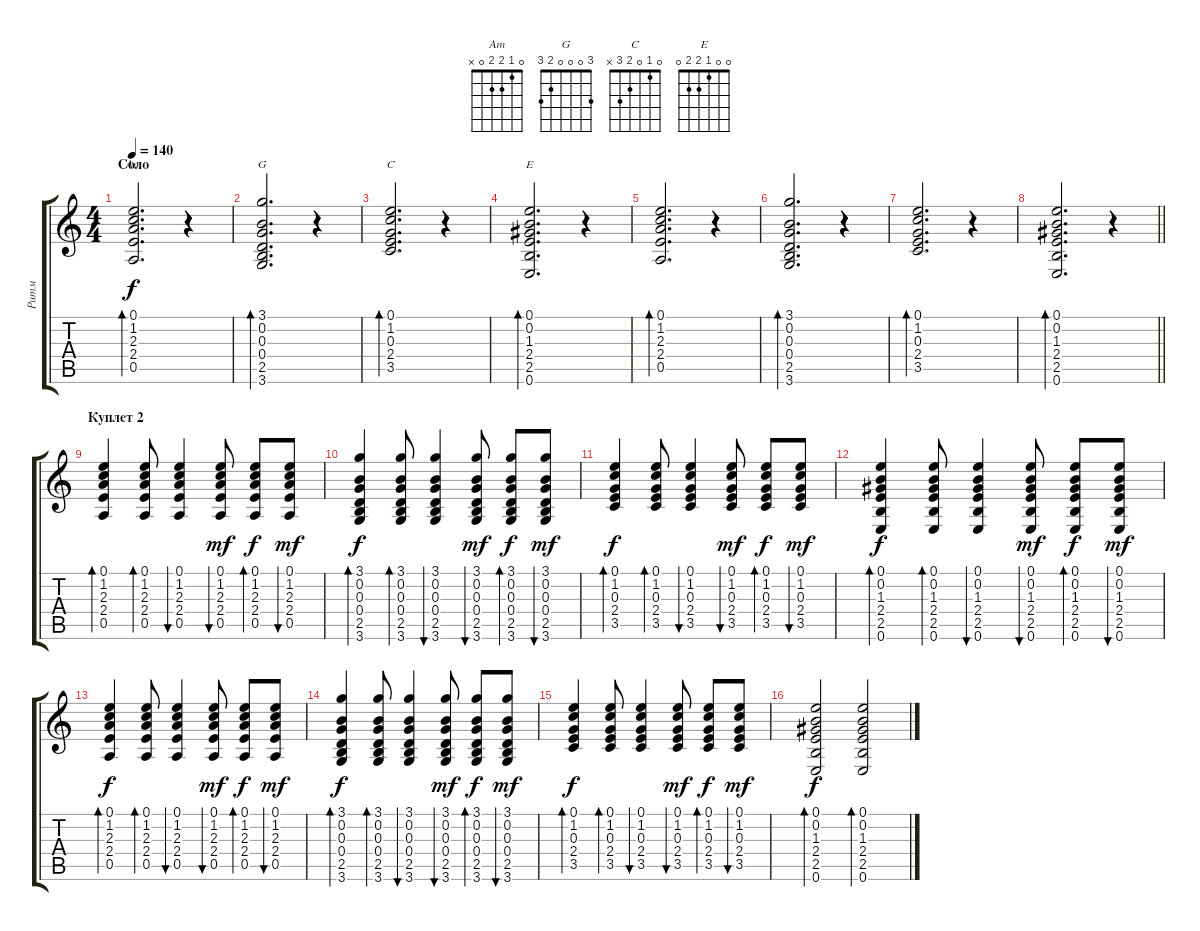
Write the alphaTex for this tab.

\track ("Ритм" "Ритм") {solo instrument electricguitarmuted}
\staff {score tabs}
\tuning (E4 B3 G3 D3 A2 E2) {hide}
\chord ("Am" 0 1 2 2 0 x)
\chord ("G" 3 0 0 0 2 3)
\chord ("C" 0 1 0 2 3 x)
\chord ("E" 0 0 1 2 2 0)
\ts (4 4)
\section ("" "Соло")
\tempo 140
\clef g2
\ks c
(0.1 1.2 2.3 2.4 0.5).2{d bd 60 ch "Am" dy f} r.4 |
(3.1 0.2 0.3 0.4 2.5 3.6).2{d bd 60 ch "G"} r.4 |
(0.1 1.2 0.3 2.4 3.5).2{d bd 60 ch "C"} r.4 |
(0.1 0.2 1.3 2.4 2.5 0.6).2{d bd 60 ch "E"} r.4 |
(0.1 1.2 2.3 2.4 0.5).2{d bd 60} r.4 |
(3.1 0.2 0.3 0.4 2.5 3.6).2{d bd 60} r.4 |
(0.1 1.2 0.3 2.4 3.5).2{d bd 60} r.4 |
\barLineRight lightlight
(0.1 0.2 1.3 2.4 2.5 0.6).2{d bd 60} r.4 |
\section ("" "Куплет 2")
(0.1 1.2 2.3 2.4 0.5).4{bd 60} (0.1 1.2 2.3 2.4 0.5).8{bd 60} (0.1 1.2 2.3 2.4 0.5).4{bu 60} (0.1 1.2 2.3 2.4 0.5).8{bu 60 dy mf} (0.1 1.2 2.3 2.4 0.5).8{bd 60 dy f} (0.1 1.2 2.3 2.4 0.5).8{bu 60 dy mf} |
(3.1 0.2 0.3 0.4 2.5 3.6).4{bd 60 dy f} (3.1 0.2 0.3 0.4 2.5 3.6).8{bd 60} (3.1 0.2 0.3 0.4 2.5 3.6).4{bu 60} (3.1 0.2 0.3 0.4 2.5 3.6).8{bu 60 dy mf} (3.1 0.2 0.3 0.4 2.5 3.6).8{bd 60 dy f} (3.1 0.2 0.3 0.4 2.5 3.6).8{bu 60 dy mf} |
(0.1 1.2 0.3 2.4 3.5).4{bd 60 dy f} (0.1 1.2 0.3 2.4 3.5).8{bd 60} (0.1 1.2 0.3 2.4 3.5).4{bu 60} (0.1 1.2 0.3 2.4 3.5).8{bu 60 dy mf} (0.1 1.2 0.3 2.4 3.5).8{bd 60 dy f} (0.1 1.2 0.3 2.4 3.5).8{bu 60 dy mf} |
(0.1 0.2 1.3 2.4 2.5 0.6).4{bd 60 dy f} (0.1 0.2 1.3 2.4 2.5 0.6).8{bd 60} (0.1 0.2 1.3 2.4 2.5 0.6).4{bu 60} (0.1 0.2 1.3 2.4 2.5 0.6).8{bu 60 dy mf} (0.1 0.2 1.3 2.4 2.5 0.6).8{bd 60 dy f} (0.1 0.2 1.3 2.4 2.5 0.6).8{bu 60 dy mf} |
(0.1 1.2 2.3 2.4 0.5).4{bd 60 dy f} (0.1 1.2 2.3 2.4 0.5).8{bd 60} (0.1 1.2 2.3 2.4 0.5).4{bu 60} (0.1 1.2 2.3 2.4 0.5).8{bu 60 dy mf} (0.1 1.2 2.3 2.4 0.5).8{bd 60 dy f} (0.1 1.2 2.3 2.4 0.5).8{bu 60 dy mf} |
(3.1 0.2 0.3 0.4 2.5 3.6).4{bd 60 dy f} (3.1 0.2 0.3 0.4 2.5 3.6).8{bd 60} (3.1 0.2 0.3 0.4 2.5 3.6).4{bu 60} (3.1 0.2 0.3 0.4 2.5 3.6).8{bu 60 dy mf} (3.1 0.2 0.3 0.4 2.5 3.6).8{bd 60 dy f} (3.1 0.2 0.3 0.4 2.5 3.6).8{bu 60 dy mf} |
(0.1 1.2 0.3 2.4 3.5).4{bd 60 dy f} (0.1 1.2 0.3 2.4 3.5).8{bd 60} (0.1 1.2 0.3 2.4 3.5).4{bu 60} (0.1 1.2 0.3 2.4 3.5).8{bu 60 dy mf} (0.1 1.2 0.3 2.4 3.5).8{bd 60 dy f} (0.1 1.2 0.3 2.4 3.5).8{bu 60 dy mf} |
(0.1 0.2 1.3 2.4 2.5 0.6).2{bd 60 dy f} (0.1 0.2 1.3 2.4 2.5 0.6).2{bd 60}
